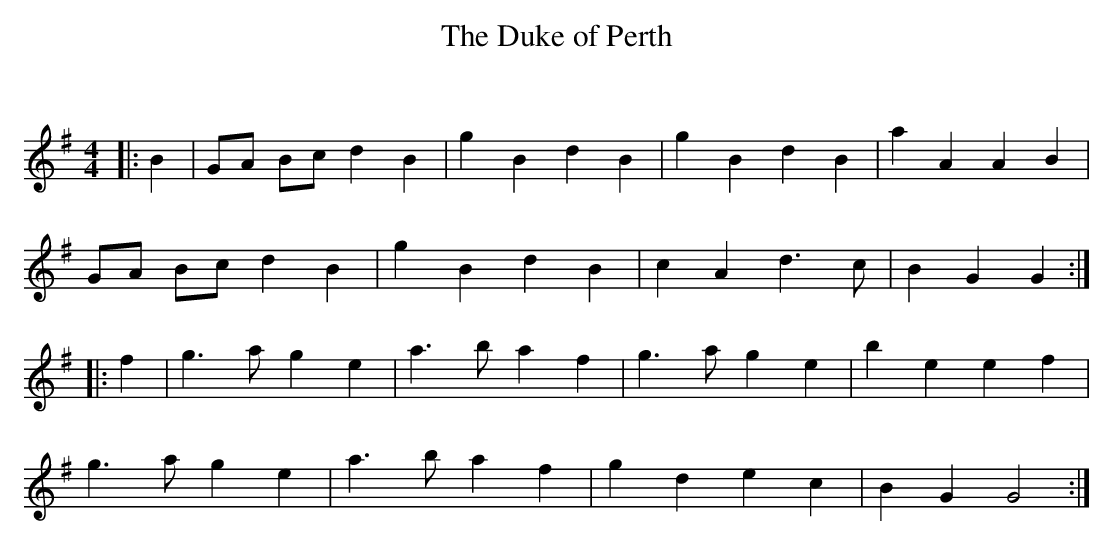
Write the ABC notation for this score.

X:1
T: The Duke of Perth
C:
Q: 232
K:G
M:4/4
L:1/8
|:B2|GA Bc d2 B2|g2 B2 d2 B2|g2 B2 d2 B2|a2 A2 A2 B2|
GA Bc d2 B2|g2 B2 d2 B2|c2 A2 d3c|B2 G2 G2:|
|:f2|g3a g2 e2|a3b a2 f2|g3a g2 e2|b2 e2 e2 f2|
g3a g2 e2|a3b a2 f2|g2 d2 e2 c2|B2 G2 G4:|
